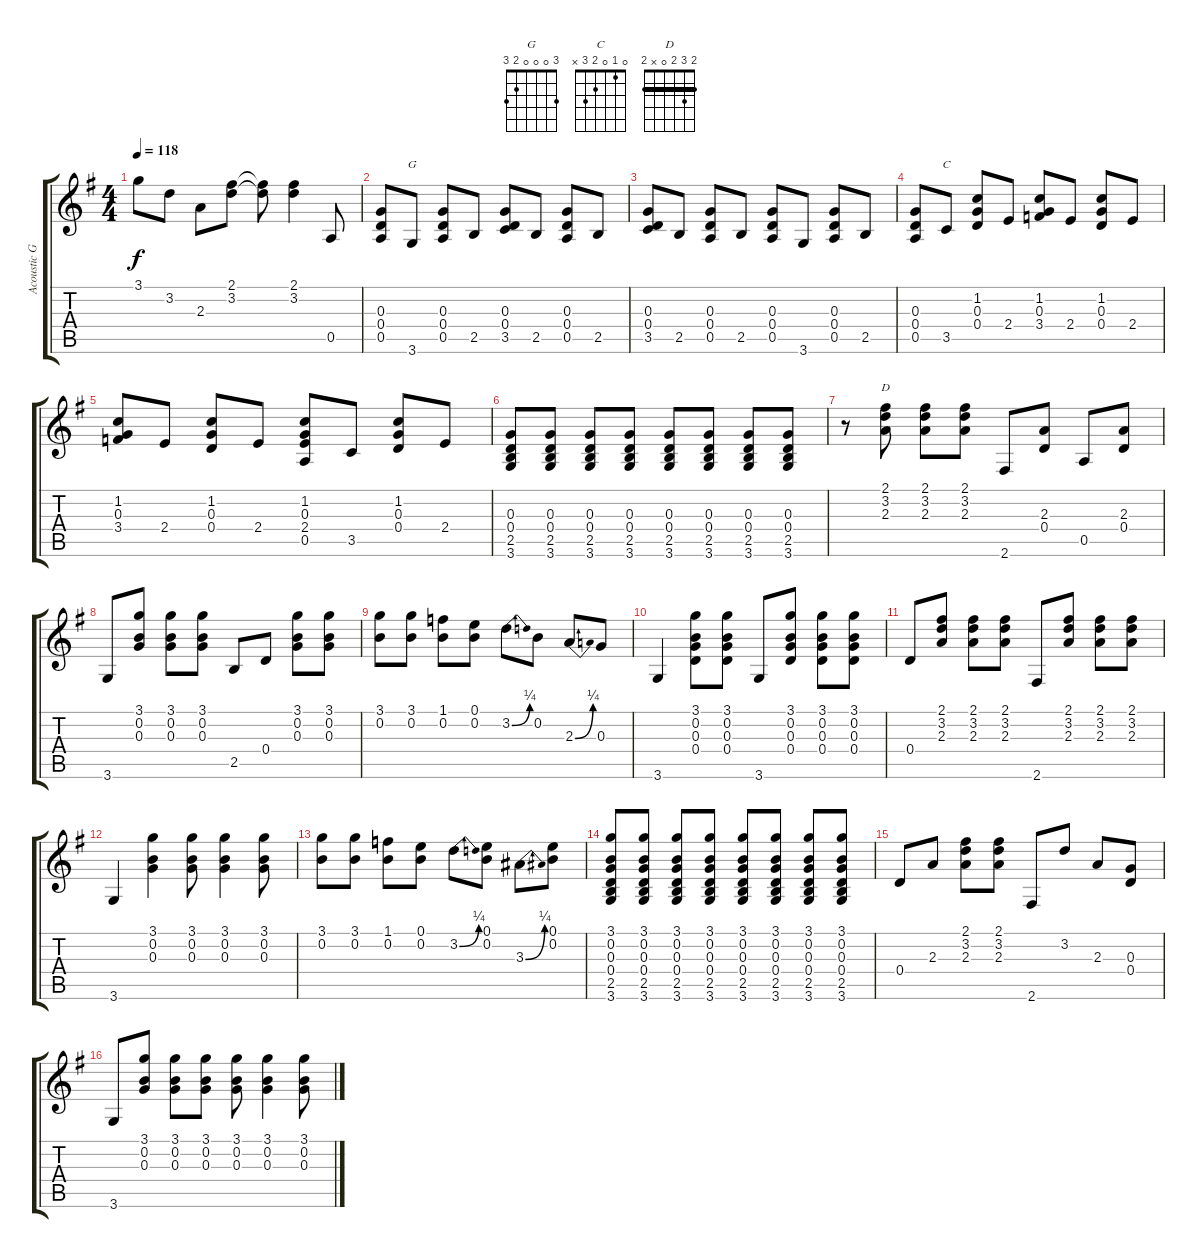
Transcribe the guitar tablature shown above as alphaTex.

\track ("Acoustic Guitar" "Acoustic G") {instrument acousticguitarsteel}
\staff {score tabs}
\tuning (E4 B3 G3 D3 A2 E2) {hide}
\chord ("G" 3 0 0 0 2 3)
\chord ("C" 0 1 0 2 3 x)
\chord ("D" 2 3 2 0 x 2) {barre 2}
\ts (4 4)
\tempo 118
\clef g2
\ks g
3.1.8{dy f} 3.2.8 2.3.8 (2.1 3.2).8 (2.1{t} 3.2{t}).8 (2.1 3.2).4 0.5.8 |
(0.3 0.4 0.5).8 3.6.8{ch "G"} (0.3 0.4 0.5).8 2.5.8 (0.3 0.4 3.5).8 2.5.8 (0.3 0.4 0.5).8 2.5.8 |
(0.3 0.4 3.5).8 2.5.8 (0.3 0.4 0.5).8 2.5.8 (0.3 0.4 0.5).8 3.6.8 (0.3 0.4 0.5).8 2.5.8 |
(0.3 0.4 0.5).8 3.5.8{ch "C"} (1.2 0.3 0.4).8 2.4.8 (1.2 0.3 3.4).8 2.4.8 (1.2 0.3 0.4).8 2.4.8 |
(1.2 0.3 3.4).8 2.4.8 (1.2 0.3 0.4).8 2.4.8 (1.2 0.3 2.4 0.5).8 3.5.8 (1.2 0.3 0.4).8 2.4.8 |
(0.3 0.4 2.5 3.6).8 (0.3 0.4 2.5 3.6).8 (0.3 0.4 2.5 3.6).8 (0.3 0.4 2.5 3.6).8 (0.3 0.4 2.5 3.6).8 (0.3 0.4 2.5 3.6).8 (0.3 0.4 2.5 3.6).8 (0.3 0.4 2.5 3.6).8 |
r.8 (2.1 3.2 2.3).8{ch "D"} (2.1 3.2 2.3).8 (2.1 3.2 2.3).8 2.6.8 (2.3 0.4).8 0.5.8 (2.3 0.4).8 |
3.6.8 (3.1 0.2 0.3).8 (3.1 0.2 0.3).8 (3.1 0.2 0.3).8 2.5.8 0.4.8 (3.1 0.2 0.3).8 (3.1 0.2 0.3).8 |
(3.1 0.2).8 (3.1 0.2).8 (1.1 0.2).8 (0.1 0.2).8 3.2{be (bend 0 0 60 1)}.8 0.2.8 2.3{be (bend 0 0 60 1)}.8 0.3.8 |
3.6.4 (3.1 0.2 0.3 0.4).8 (3.1 0.2 0.3 0.4).8 3.6.8 (3.1 0.2 0.3 0.4).8 (3.1 0.2 0.3 0.4).8 (3.1 0.2 0.3 0.4).8 |
0.4.8 (2.1 3.2 2.3).8 (2.1 3.2 2.3).8 (2.1 3.2 2.3).8 2.6.8 (2.1 3.2 2.3).8 (2.1 3.2 2.3).8 (2.1 3.2 2.3).8 |
3.6.4 (3.1 0.2 0.3).4 (3.1 0.2 0.3).8 (3.1 0.2 0.3).4 (3.1 0.2 0.3).8 |
(3.1 0.2).8 (3.1 0.2).8 (1.1 0.2).8 (0.1 0.2).8 3.2{be (bend 0 0 60 1)}.8 (0.1 0.2).8 3.3{be (bend 0 0 60 1)}.8 (0.1 0.2).8 |
(3.1 0.2 0.3 0.4 2.5 3.6).8 (3.1 0.2 0.3 0.4 2.5 3.6).8 (3.1 0.2 0.3 0.4 2.5 3.6).8 (3.1 0.2 0.3 0.4 2.5 3.6).8 (3.1 0.2 0.3 0.4 2.5 3.6).8 (3.1 0.2 0.3 0.4 2.5 3.6).8 (3.1 0.2 0.3 0.4 2.5 3.6).8 (3.1 0.2 0.3 0.4 2.5 3.6).8 |
0.4.8 2.3.8 (2.1 3.2 2.3).8 (2.1 3.2 2.3).8 2.6.8 3.2.8 2.3.8 (0.3 0.4).8 |
3.6.8 (3.1 0.2 0.3).8 (3.1 0.2 0.3).8 (3.1 0.2 0.3).8 (3.1 0.2 0.3).8 (3.1 0.2 0.3).4 (3.1 0.2 0.3).8
